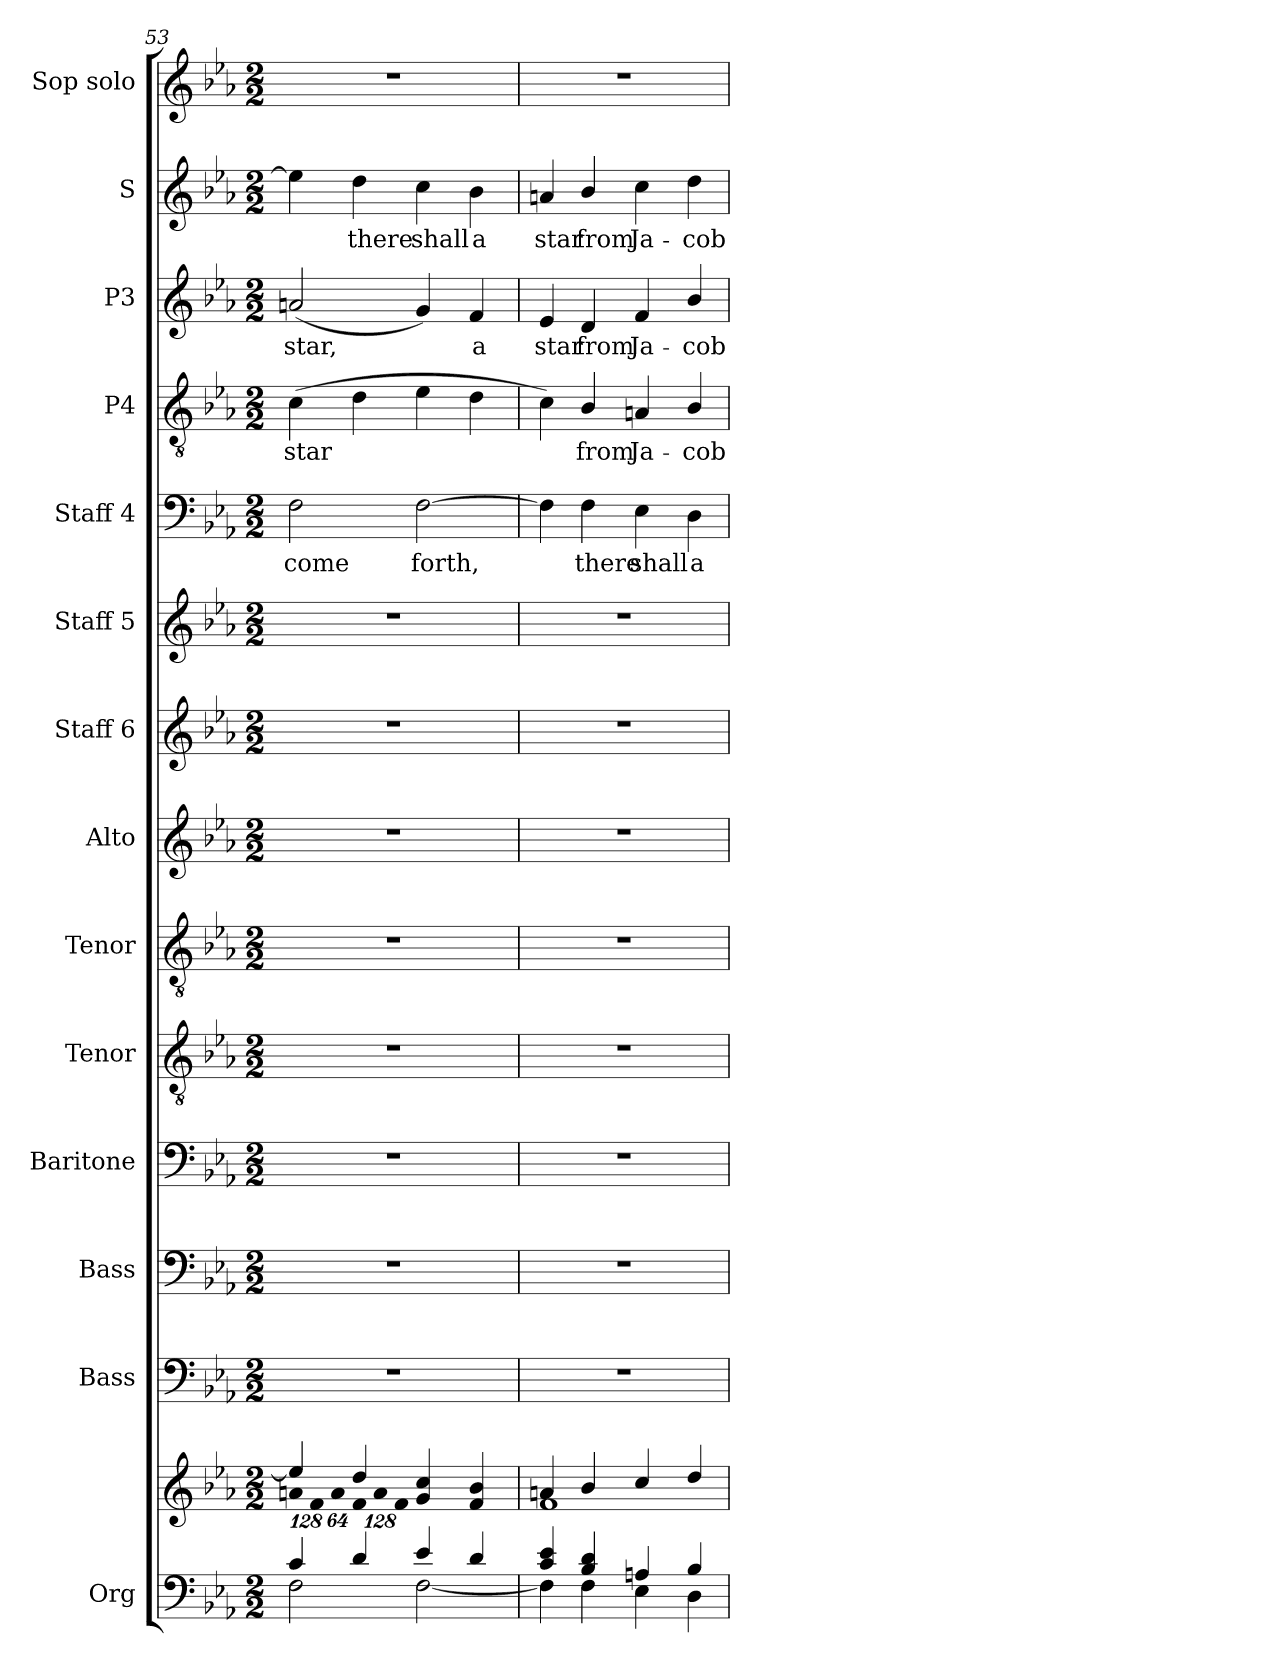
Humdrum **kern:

**kern	**kern	**kern	**kern	**kern	**kern	**kern	**kern	**kern	**kern	**kern	**text	**kern	**text	**kern	**text	**kern	**text	**kern
*part14	*part14	*part13	*part12	*part11	*part10	*part9	*part8	*part7	*part6	*part5	*part5	*part4	*part4	*part3	*part3	*part2	*part2	*part1
*staff15	*staff14	*staff13	*staff12	*staff11	*staff10	*staff9	*staff8	*staff7	*staff6	*staff5	*staff5	*staff4	*staff4	*staff3	*staff3	*staff2	*staff2	*staff1
*I"Org	*	*I"Bass	*I"Bass	*I"Baritone	*I"Tenor	*I"Tenor	*I"Alto	*I"Staff 6	*I"Staff 5	*I"Staff 4	*	*I"P4	*	*I"P3	*	*I"S	*	*I"Sop solo
*I'Org.	*	*I'B.	*I'B.	*I'Bar.	*I'T.	*I'T.	*I'A.	*I'Sta. 6	*I'Sta. 5	*I'Sta. 4	*	*	*	*	*	*	*	*I'S.
*clefF4	*clefG2	*clefF4	*clefF4	*clefF4	*clefGv2	*clefGv2	*clefG2	*clefG2	*clefG2	*clefF4	*	*clefGv2	*	*clefG2	*	*clefG2	*	*clefG2
*	*	*	*	*	*ITrd7c12	*ITrd7c12	*	*	*	*	*	*	*	*	*	*	*	*
*k[b-e-a-]	*k[b-e-a-]	*k[b-e-a-]	*k[b-e-a-]	*k[b-e-a-]	*k[b-e-a-]	*k[b-e-a-]	*k[b-e-a-]	*k[b-e-a-]	*k[b-e-a-]	*k[b-e-a-]	*	*k[b-e-a-]	*	*k[b-e-a-]	*	*k[b-e-a-]	*	*k[b-e-a-]
*E-:	*E-:	*E-:	*E-:	*E-:	*E-:	*E-:	*E-:	*E-:	*E-:	*E-:	*	*E-:	*	*E-:	*	*E-:	*	*E-:
*M2/2	*M2/2	*M2/2	*M2/2	*M2/2	*M2/2	*M2/2	*M2/2	*M2/2	*M2/2	*M2/2	*	*M2/2	*	*M2/2	*	*M2/2	*	*M2/2
=53	=53	=53	=53	=53	=53	=53	=53	=53	=53	=53	=53	=53	=53	=53	=53	=53	=53	=53
*^	*^	*	*	*	*	*	*	*	*	*	*	*	*	*	*	*	*	*
*	*	*	*Xbrackettup	*	*	*	*	*	*	*	*	*	*	*	*	*	*	*	*	*
!	!	!	!LO:N:vis=8	!	!	!	!	!	!	!	!	!	!	!	!	!	!	!	!	!
!	!	!	!	!	!	!	!	!	!	!	!	!	!LO:LY:b:color=#000000	!	!	!	!	!	!	!
!	!	!	!	!	!	!	!	!	!	!	!	!	!	!	!LO:LY:b:color=#000000	!	!	!	!	!
!	!	!	!	!	!	!	!	!	!	!	!	!	!	!	!	!	!LO:LY:b:color=#000000	!	!	!
4ci/	2Fi\	4ee-i/]	1024%85ani\	1r	1r	1r	1r	1r	1r	1r	1r	2Fi\	come	(4ci\	star	(2ani/	star,	4ee-i\]	.	1r
!	!	!	!LO:N:vis=8	!	!	!	!	!	!	!	!	!	!	!	!	!	!	!	!	!
.	.	.	1024%85fi\	.	.	.	.	.	.	.	.	.	.	.	.	.	.	.	.	.
!	!	!	!LO:N:vis=8	!	!	!	!	!	!	!	!	!	!	!	!	!	!	!	!	!
.	.	.	512%43ai\	.	.	.	.	.	.	.	.	.	.	.	.	.	.	.	.	.
!	!	!	!LO:N:vis=8	!	!	!	!	!	!	!	!	!	!	!	!	!	!	!	!	!
!	!	!	!	!	!	!	!	!	!	!	!	!	!	!	!	!	!	!	!LO:LY:b:color=#000000	!
4di/	.	4ddi/	1024%85fi\	.	.	.	.	.	.	.	.	.	.	4di\	.	.	.	4ddi\	there	.
!	!	!	!LO:N:vis=8	!	!	!	!	!	!	!	!	!	!	!	!	!	!	!	!	!
.	.	.	1024%85ai\	.	.	.	.	.	.	.	.	.	.	.	.	.	.	.	.	.
!	!	!	!LO:N:vis=8	!	!	!	!	!	!	!	!	!	!	!	!	!	!	!	!	!
.	.	.	512%43fi\	.	.	.	.	.	.	.	.	.	.	.	.	.	.	.	.	.
!	!	!	!	!	!	!	!	!	!	!	!	!	!LO:LY:b:color=#000000	!	!	!	!	!	!	!
!	!	!	!	!	!	!	!	!	!	!	!	!	!	!	!	!	!	!	!LO:LY:b:color=#000000	!
4e-i/	[2Fi\	4gi/ 4cci	2ryy	.	.	.	.	.	.	.	.	[2Fi\	forth,	4e-i\	.	4gi/)	.	4cci\	shall	.
!	!	!	!	!	!	!	!	!	!	!	!	!	!	!	!	!	!LO:LY:b:color=#000000	!	!	!
!	!	!	!	!	!	!	!	!	!	!	!	!	!	!	!	!	!	!	!LO:LY:b:color=#000000	!
4di/	.	4fi/ 4b-i	.	.	.	.	.	.	.	.	.	.	.	4di\	.	4fi/	a	4b-i\	a	.
=54	=54	=54	=54	=54	=54	=54	=54	=54	=54	=54	=54	=54	=54	=54	=54	=54	=54	=54	=54	=54
!	!	!	!	!	!	!	!	!	!	!	!	!	!	!	!	!	!LO:LY:b:color=#000000	!	!	!
!	!	!	!	!	!	!	!	!	!	!	!	!	!	!	!	!	!	!	!LO:LY:b:color=#000000	!
4ci/ 4e-i	4Fi\]	4ani/	1fi	1r	1r	1r	1r	1r	1r	1r	1r	4Fi\]	.	4ci\)	.	4e-i/	star	4ani/	star	1r
!	!	!	!	!	!	!	!	!	!	!	!	!	!LO:LY:b:color=#000000	!	!	!	!	!	!	!
!	!	!	!	!	!	!	!	!	!	!	!	!	!	!	!LO:LY:b:color=#000000	!	!	!	!	!
!	!	!	!	!	!	!	!	!	!	!	!	!	!	!	!	!	!LO:LY:b:color=#000000	!	!	!
!	!	!	!	!	!	!	!	!	!	!	!	!	!	!	!	!	!	!	!LO:LY:b:color=#000000	!
4B-i/ 4di	4Fi\	4b-i/	.	.	.	.	.	.	.	.	.	4Fi\	there	4B-i/	from	4di/	from	4b-i/	from	.
!	!	!	!	!	!	!	!	!	!	!	!	!	!LO:LY:b:color=#000000	!	!	!	!	!	!	!
!	!	!	!	!	!	!	!	!	!	!	!	!	!	!	!LO:LY:b:color=#000000	!	!	!	!	!
!	!	!	!	!	!	!	!	!	!	!	!	!	!	!	!	!	!LO:LY:b:color=#000000	!	!	!
!	!	!	!	!	!	!	!	!	!	!	!	!	!	!	!	!	!	!	!LO:LY:b:color=#000000	!
4Ani/	4E-i\	4cci/	.	.	.	.	.	.	.	.	.	4E-i\	shall	4Ani/	Ja-	4fi/	Ja-	4cci\	Ja-	.
!	!	!	!	!	!	!	!	!	!	!	!	!	!LO:LY:b:color=#000000	!	!	!	!	!	!	!
!	!	!	!	!	!	!	!	!	!	!	!	!	!	!	!LO:LY:b:color=#000000	!	!	!	!	!
!	!	!	!	!	!	!	!	!	!	!	!	!	!	!	!	!	!LO:LY:b:color=#000000	!	!	!
!	!	!	!	!	!	!	!	!	!	!	!	!	!	!	!	!	!	!	!LO:LY:b:color=#000000	!
4B-i/	4Di\	4ddi/	.	.	.	.	.	.	.	.	.	4Di\	a	4B-i/	-cob	4b-i/	-cob	4ddi\	-cob	.
*v	*v	*	*	*	*	*	*	*	*	*	*	*	*	*	*	*	*	*	*	*
*	*v	*v	*	*	*	*	*	*	*	*	*	*	*	*	*	*	*	*	*
=	=	=	=	=	=	=	=	=	=	=	=	=	=	=	=	=	=	=
*-	*-	*-	*-	*-	*-	*-	*-	*-	*-	*-	*-	*-	*-	*-	*-	*-	*-	*-
